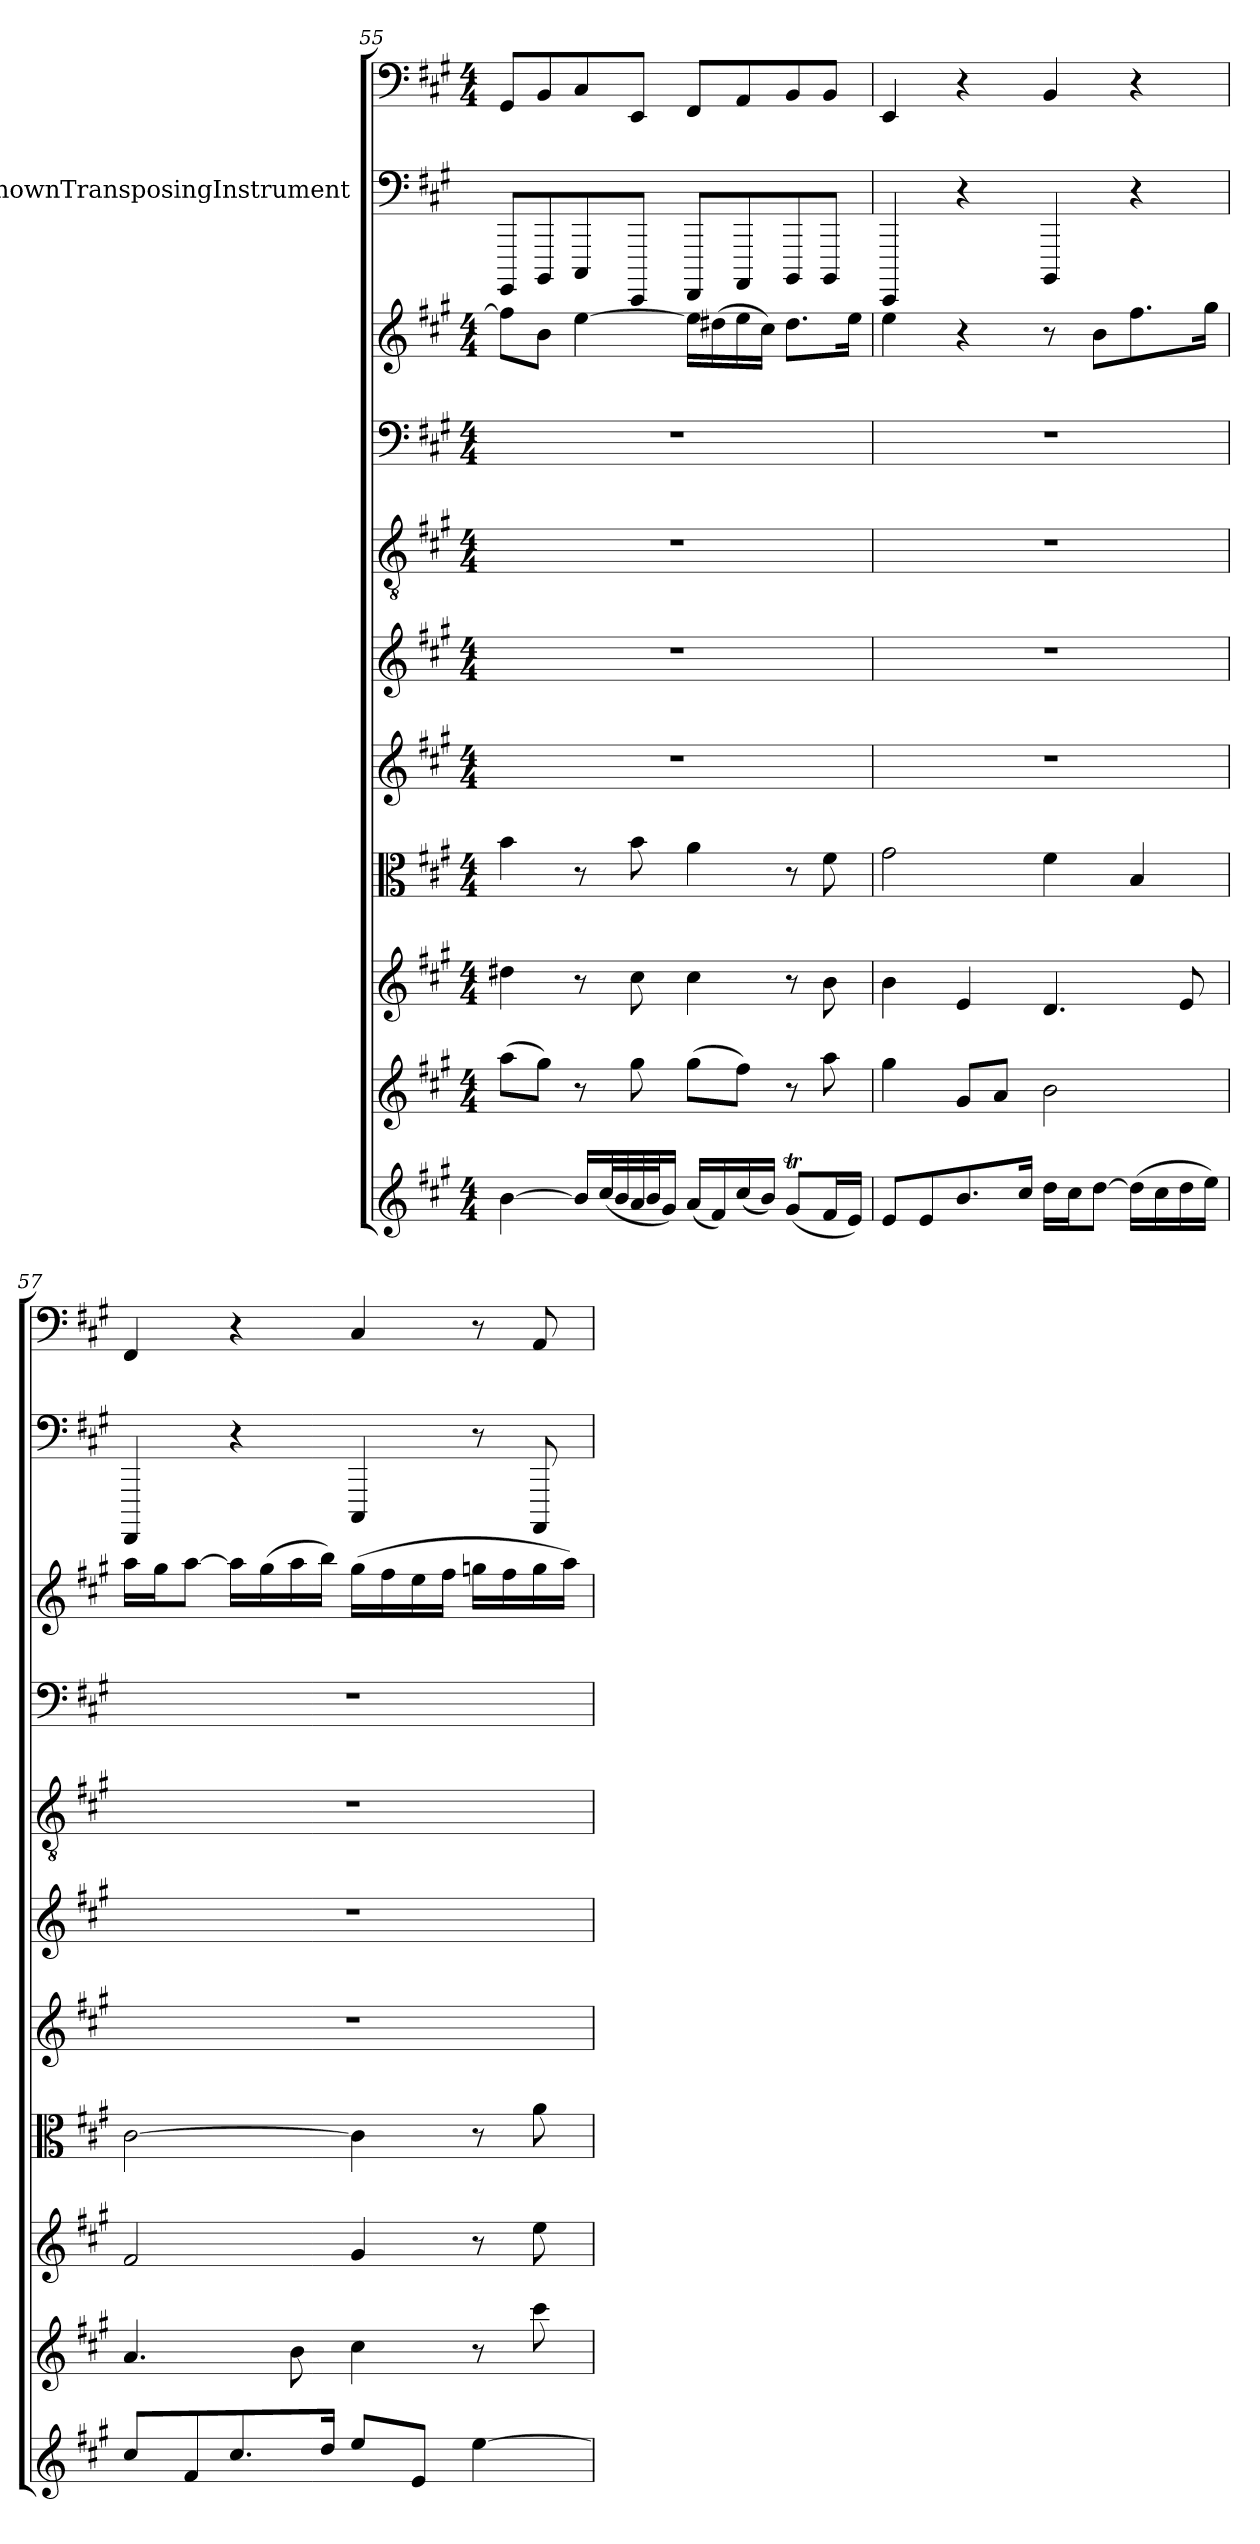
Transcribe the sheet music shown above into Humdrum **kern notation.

**kern	**kern	**kern	**kern	**kern	**kern	**kern	**kern	**kern	**kern	**kern
*part11	*part10	*part9	*part8	*part7	*part6	*part5	*part4	*part3	*part2	*part1
*staff11	*staff10	*staff9	*staff8	*staff7	*staff6	*staff5	*staff4	*staff3	*staff2	*staff1
*	*	*	*	*	*	*	*	*	*I"UnknownTransposingInstrument	*
*clefG2	*clefG2	*clefG2	*clefC3	*clefG2	*clefG2	*clefGv2	*clefF4	*clefG2	*clefF4	*clefF4
*	*	*	*	*	*	*	*	*	*ITrd-7c-12	*
*k[f#c#g#]	*k[f#c#g#]	*k[f#c#g#]	*k[f#c#g#]	*k[f#c#g#]	*k[f#c#g#]	*k[f#c#g#]	*k[f#c#g#]	*k[f#c#g#]	*k[f#c#g#]	*k[f#c#g#]
*A:	*A:	*A:	*A:	*A:	*A:	*A:	*A:	*A:	*	*A:
*M4/4	*M4/4	*M4/4	*M4/4	*M4/4	*M4/4	*M4/4	*M4/4	*M4/4	*	*M4/4
=55	=55	=55	=55	=55	=55	=55	=55	=55	=55	=55
[4b\	(8aa\L	4dd#X\	4b\	1r	1r	1r	1r	8ff#\L]	8GGG#/L	8GG#/L
.	8gg#\J)	.	.	.	.	.	.	8b\J	8BBB/	8BB/
16b/LL]	8r	8r	8r	.	.	.	.	[4ee\	8CC#/	8C#/
(32cc#/L	.	.	.	.	.	.	.	.	.	.
32b/	.	.	.	.	.	.	.	.	.	.
32a/	8gg#\	8cc#\	8b\	.	.	.	.	.	8EEE/J	8EE/J
32b/J	.	.	.	.	.	.	.	.	.	.
16g#/JJ)	.	.	.	.	.	.	.	.	.	.
(16a/LL	(8gg#\L	4cc#\	4a\	.	.	.	.	16ee\LL]	8FFF#/L	8FF#/L
16f#/)	.	.	.	.	.	.	.	(16dd#X\	.	.
(16cc#/	8ff#\J)	.	.	.	.	.	.	16ee\	8AAA/	8AA/
16b/JJ)	.	.	.	.	.	.	.	16cc#\JJ)	.	.
(8g#t/L	8r	8r	8r	.	.	.	.	8.dd#\L	8BBB/	8BB/
16f#/L	8aa\	8b\	8f#\	.	.	.	.	.	8BBB/J	8BB/J
16e/JJ)	.	.	.	.	.	.	.	16ee\Jk	.	.
=56	=56	=56	=56	=56	=56	=56	=56	=56	=56	=56
8e/L	4gg#\	4b\	2g#\	1r	1r	1r	1r	4ee\	4EEE/	4EE/
8e/	.	.	.	.	.	.	.	.	.	.
8.b/	8g#/L	4e/	.	.	.	.	.	4r	4r	4r
.	8a/J	.	.	.	.	.	.	.	.	.
16cc#/Jk	.	.	.	.	.	.	.	.	.	.
16dd\LL	2b\	4.d/	4f#\	.	.	.	.	8r	4BBB/	4BB/
16cc#\J	.	.	.	.	.	.	.	.	.	.
[8dd\J	.	.	.	.	.	.	.	8b\L	.	.
(16dd\LL]	.	.	4B/	.	.	.	.	8.ff#\	4r	4r
16cc#\	.	.	.	.	.	.	.	.	.	.
16dd\	.	8e/	.	.	.	.	.	.	.	.
16ee\JJ)	.	.	.	.	.	.	.	16gg#\Jk	.	.
=57	=57	=57	=57	=57	=57	=57	=57	=57	=57	=57
8cc#/L	4.a/	2f#/	[2c#\	1r	1r	1r	1r	16aa\LL	4FFF#/	4FF#/
.	.	.	.	.	.	.	.	16gg#\J	.	.
8f#/	.	.	.	.	.	.	.	[8aa\J	.	.
8.cc#/	.	.	.	.	.	.	.	16aa\LL]	4r	4r
.	.	.	.	.	.	.	.	(16gg#\	.	.
.	8b\	.	.	.	.	.	.	16aa\	.	.
16dd/Jk	.	.	.	.	.	.	.	16bb\JJ)	.	.
8ee/L	4cc#\	4g#/	4c#\]	.	.	.	.	(16gg#\LL	4CC#/	4C#/
.	.	.	.	.	.	.	.	16ff#\	.	.
8e/J	.	.	.	.	.	.	.	16ee\	.	.
.	.	.	.	.	.	.	.	16ff#\JJ	.	.
[4ee\	8r	8r	8r	.	.	.	.	16ggn\LL	8r	8r
.	.	.	.	.	.	.	.	16ff#\	.	.
.	8ccc#\	8ee\	8a\	.	.	.	.	16gg\	8AAA/	8AA/
.	.	.	.	.	.	.	.	16aa\JJ)	.	.
=	=	=	=	=	=	=	=	=	=	=
*-	*-	*-	*-	*-	*-	*-	*-	*-	*-	*-
